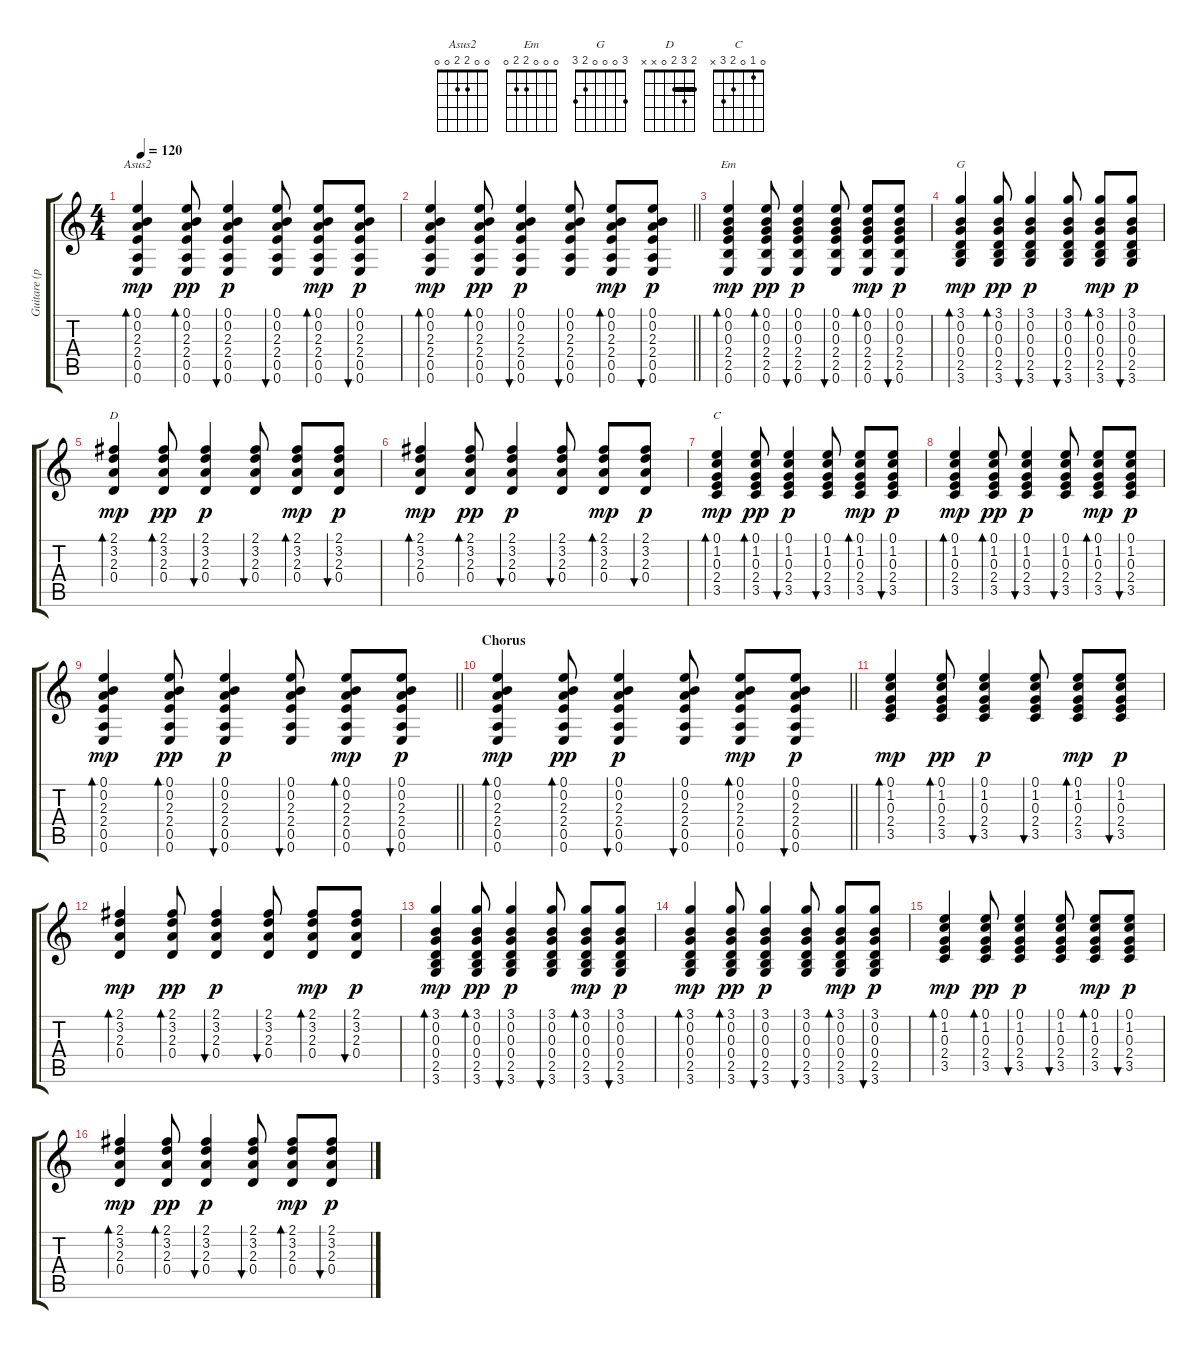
\track ("Guitare (perso)" "Guitare (p") {instrument acousticguitarsteel}
\staff {score tabs}
\tuning (E4 B3 G3 D3 A2 E2) {hide}
\chord ("Asus2" 0 0 2 2 0 0)
\chord ("Em" 0 0 0 2 2 0)
\chord ("G" 3 0 0 0 2 3)
\chord ("D" 2 3 2 0 x x) {barre 2}
\chord ("C" 0 1 0 2 3 x)
\ts (4 4)
\tempo 120
\clef g2
\ks c
(0.1 0.2 2.3 2.4 0.5 0.6).4{bd 60 ch "Asus2" dy mp} (0.1 0.2 2.3 2.4 0.5 0.6).8{bd 60 dy pp} (0.1 0.2 2.3 2.4 0.5 0.6).4{bu 60 dy p} (0.1 0.2 2.3 2.4 0.5 0.6).8{bu 60} (0.1 0.2 2.3 2.4 0.5 0.6).8{bd 60 dy mp} (0.1 0.2 2.3 2.4 0.5 0.6).8{bu 60 dy p} |
\barLineRight lightlight
(0.1 0.2 2.3 2.4 0.5 0.6).4{bd 60 dy mp} (0.1 0.2 2.3 2.4 0.5 0.6).8{bd 60 dy pp} (0.1 0.2 2.3 2.4 0.5 0.6).4{bu 60 dy p} (0.1 0.2 2.3 2.4 0.5 0.6).8{bu 60} (0.1 0.2 2.3 2.4 0.5 0.6).8{bd 60 dy mp} (0.1 0.2 2.3 2.4 0.5 0.6).8{bu 60 dy p} |
(0.1 0.2 0.3 2.4 2.5 0.6).4{bd 60 ch "Em" dy mp} (0.1 0.2 0.3 2.4 2.5 0.6).8{bd 60 dy pp} (0.1 0.2 0.3 2.4 2.5 0.6).4{bu 60 dy p} (0.1 0.2 0.3 2.4 2.5 0.6).8{bu 60} (0.1 0.2 0.3 2.4 2.5 0.6).8{bd 60 dy mp} (0.1 0.2 0.3 2.4 2.5 0.6).8{bu 60 dy p} |
(3.1 0.2 0.3 0.4 2.5 3.6).4{bd 60 ch "G" dy mp} (3.1 0.2 0.3 0.4 2.5 3.6).8{bd 60 dy pp} (3.1 0.2 0.3 0.4 2.5 3.6).4{bu 60 dy p} (3.1 0.2 0.3 0.4 2.5 3.6).8{bu 60} (3.1 0.2 0.3 0.4 2.5 3.6).8{bd 60 dy mp} (3.1 0.2 0.3 0.4 2.5 3.6).8{bu 60 dy p} |
(2.1 3.2 2.3 0.4).4{bd 60 ch "D" dy mp} (2.1 3.2 2.3 0.4).8{bd 60 dy pp} (2.1 3.2 2.3 0.4).4{bu 60 dy p} (2.1 3.2 2.3 0.4).8{bu 60} (2.1 3.2 2.3 0.4).8{bd 60 dy mp} (2.1 3.2 2.3 0.4).8{bu 60 dy p} |
(2.1 3.2 2.3 0.4).4{bd 60 dy mp} (2.1 3.2 2.3 0.4).8{bd 60 dy pp} (2.1 3.2 2.3 0.4).4{bu 60 dy p} (2.1 3.2 2.3 0.4).8{bu 60} (2.1 3.2 2.3 0.4).8{bd 60 dy mp} (2.1 3.2 2.3 0.4).8{bu 60 dy p} |
(0.1 1.2 0.3 2.4 3.5).4{bd 60 ch "C" dy mp} (0.1 1.2 0.3 2.4 3.5).8{bd 60 dy pp} (0.1 1.2 0.3 2.4 3.5).4{bu 60 dy p} (0.1 1.2 0.3 2.4 3.5).8{bu 60} (0.1 1.2 0.3 2.4 3.5).8{bd 60 dy mp} (0.1 1.2 0.3 2.4 3.5).8{bu 60 dy p} |
(0.1 1.2 0.3 2.4 3.5).4{bd 60 dy mp} (0.1 1.2 0.3 2.4 3.5).8{bd 60 dy pp} (0.1 1.2 0.3 2.4 3.5).4{bu 60 dy p} (0.1 1.2 0.3 2.4 3.5).8{bu 60} (0.1 1.2 0.3 2.4 3.5).8{bd 60 dy mp} (0.1 1.2 0.3 2.4 3.5).8{bu 60 dy p} |
\barLineRight lightlight
(0.1 0.2 2.3 2.4 0.5 0.6).4{bd 60 dy mp} (0.1 0.2 2.3 2.4 0.5 0.6).8{bd 60 dy pp} (0.1 0.2 2.3 2.4 0.5 0.6).4{bu 60 dy p} (0.1 0.2 2.3 2.4 0.5 0.6).8{bu 60} (0.1 0.2 2.3 2.4 0.5 0.6).8{bd 60 dy mp} (0.1 0.2 2.3 2.4 0.5 0.6).8{bu 60 dy p} |
\section ("" "Chorus")
\barLineRight lightlight
(0.1 0.2 2.3 2.4 0.5 0.6).4{bd 60 dy mp} (0.1 0.2 2.3 2.4 0.5 0.6).8{bd 60 dy pp} (0.1 0.2 2.3 2.4 0.5 0.6).4{bu 60 dy p} (0.1 0.2 2.3 2.4 0.5 0.6).8{bu 60} (0.1 0.2 2.3 2.4 0.5 0.6).8{bd 60 dy mp} (0.1 0.2 2.3 2.4 0.5 0.6).8{bu 60 dy p} |
(0.1 1.2 0.3 2.4 3.5).4{bd 60 dy mp} (0.1 1.2 0.3 2.4 3.5).8{bd 60 dy pp} (0.1 1.2 0.3 2.4 3.5).4{bu 60 dy p} (0.1 1.2 0.3 2.4 3.5).8{bu 60} (0.1 1.2 0.3 2.4 3.5).8{bd 60 dy mp} (0.1 1.2 0.3 2.4 3.5).8{bu 60 dy p} |
(2.1 3.2 2.3 0.4).4{bd 60 dy mp} (2.1 3.2 2.3 0.4).8{bd 60 dy pp} (2.1 3.2 2.3 0.4).4{bu 60 dy p} (2.1 3.2 2.3 0.4).8{bu 60} (2.1 3.2 2.3 0.4).8{bd 60 dy mp} (2.1 3.2 2.3 0.4).8{bu 60 dy p} |
(3.1 0.2 0.3 0.4 2.5 3.6).4{bd 60 dy mp} (3.1 0.2 0.3 0.4 2.5 3.6).8{bd 60 dy pp} (3.1 0.2 0.3 0.4 2.5 3.6).4{bu 60 dy p} (3.1 0.2 0.3 0.4 2.5 3.6).8{bu 60} (3.1 0.2 0.3 0.4 2.5 3.6).8{bd 60 dy mp} (3.1 0.2 0.3 0.4 2.5 3.6).8{bu 60 dy p} |
(3.1 0.2 0.3 0.4 2.5 3.6).4{bd 60 dy mp} (3.1 0.2 0.3 0.4 2.5 3.6).8{bd 60 dy pp} (3.1 0.2 0.3 0.4 2.5 3.6).4{bu 60 dy p} (3.1 0.2 0.3 0.4 2.5 3.6).8{bu 60} (3.1 0.2 0.3 0.4 2.5 3.6).8{bd 60 dy mp} (3.1 0.2 0.3 0.4 2.5 3.6).8{bu 60 dy p} |
(0.1 1.2 0.3 2.4 3.5).4{bd 60 dy mp} (0.1 1.2 0.3 2.4 3.5).8{bd 60 dy pp} (0.1 1.2 0.3 2.4 3.5).4{bu 60 dy p} (0.1 1.2 0.3 2.4 3.5).8{bu 60} (0.1 1.2 0.3 2.4 3.5).8{bd 60 dy mp} (0.1 1.2 0.3 2.4 3.5).8{bu 60 dy p} |
(2.1 3.2 2.3 0.4).4{bd 60 dy mp} (2.1 3.2 2.3 0.4).8{bd 60 dy pp} (2.1 3.2 2.3 0.4).4{bu 60 dy p} (2.1 3.2 2.3 0.4).8{bu 60} (2.1 3.2 2.3 0.4).8{bd 60 dy mp} (2.1 3.2 2.3 0.4).8{bu 60 dy p}
